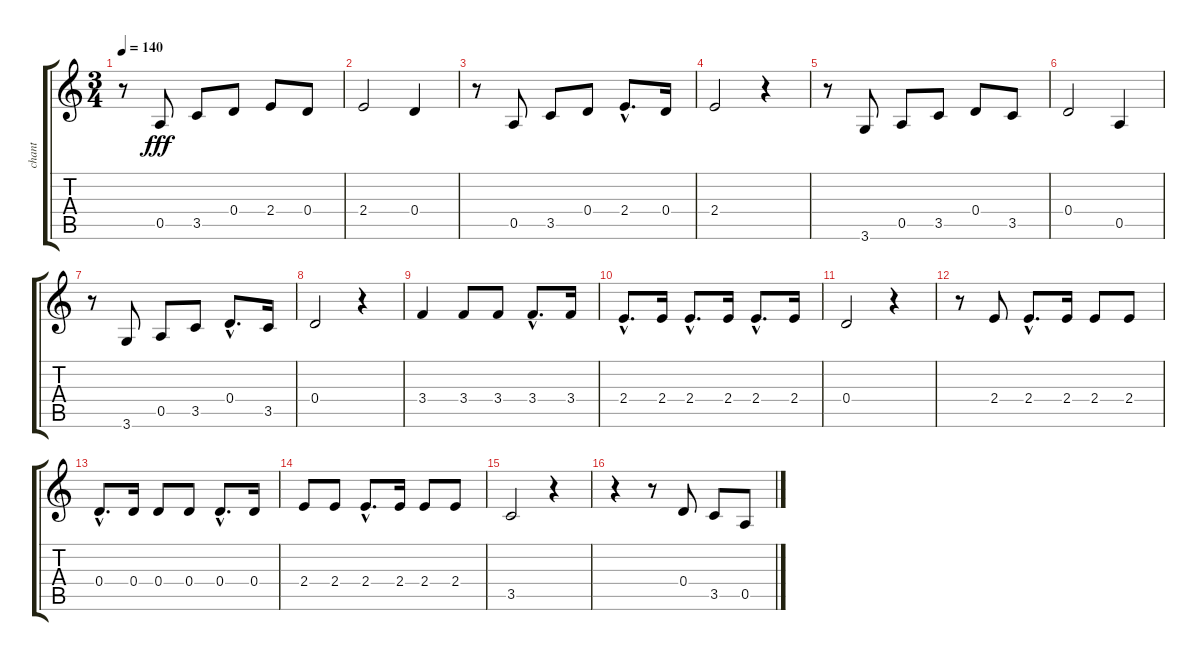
\track ("chant" "chant") {instrument ocarina}
\staff {score tabs}
\tuning (E5 B4 G4 D4 A3 E3) {hide}
\ts (3 4)
\tempo 140
\clef g2
\ks c
r.8{dy fff} 0.5.8 3.5.8 0.4.8 2.4.8 0.4.8 |
2.4.2 0.4.4 |
r.8 0.5.8 3.5.8 0.4.8 2.4{hac}.8{d} 0.4.16 |
2.4.2 r.4 |
r.8 3.6.8 0.5.8 3.5.8 0.4.8 3.5.8 |
0.4.2 0.5.4 |
r.8 3.6.8 0.5.8 3.5.8 0.4{hac}.8{d} 3.5.16 |
0.4.2 r.4 |
3.4.4 3.4.8 3.4.8 3.4{hac}.8{d} 3.4.16 |
2.4{hac}.8{d} 2.4.16 2.4{hac}.8{d} 2.4.16 2.4{hac}.8{d} 2.4.16 |
0.4.2 r.4 |
r.8 2.4.8 2.4{hac}.8{d} 2.4.16 2.4.8 2.4.8 |
0.4{hac}.8{d} 0.4.16 0.4.8 0.4.8 0.4{hac}.8{d} 0.4.16 |
2.4.8 2.4.8 2.4{hac}.8{d} 2.4.16 2.4.8 2.4.8 |
3.5.2 r.4 |
r.4 r.8 0.4.8 3.5.8 0.5.8
